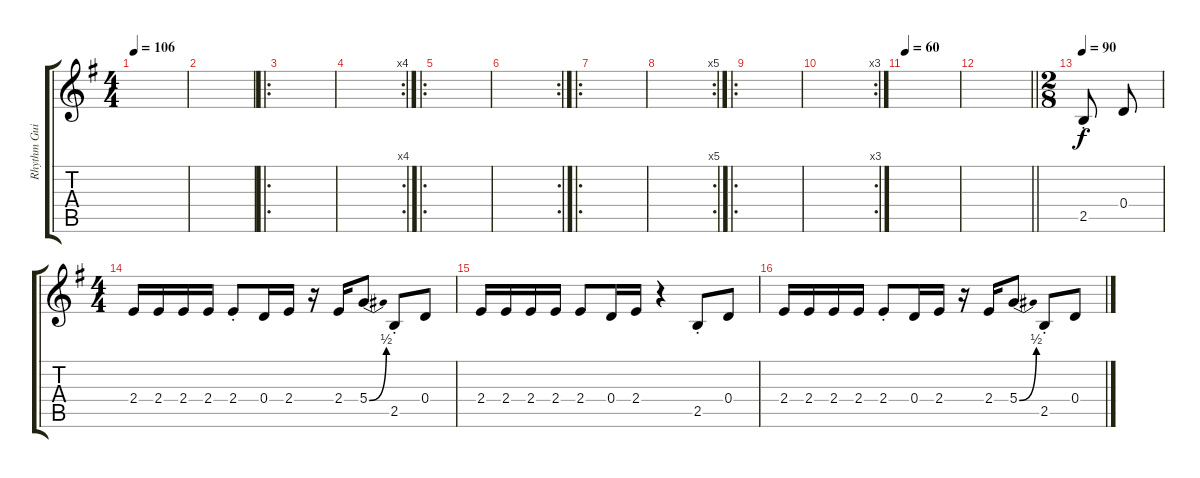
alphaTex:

\track ("Rhythm Guitar 1" "Rhythm Gui") {instrument distortionguitar}
\staff {score tabs}
\tuning (E4 B3 G3 D3 A2 E2) {hide}
\ts (4 4)
\tempo 106
\tempo 20
\tempo 106
\clef g2
\ks g
|
|
\ro
|
\rc 4
|
\ro
|
\rc 2
|
\ro
|
\rc 5
|
\ro
|
\rc 3
|
\tempo 60
|
\barLineRight lightlight
|
\ts (2 8)
\tempo 90
2.5{st}.8 0.4.8 |
\ts (4 4)
2.4.16 2.4.16 2.4.16 2.4.16 2.4{st}.8 0.4.16 2.4.16 r.16 2.4.16 5.4{be (bend 0 0 60 2)}.8 2.5{st}.8 0.4.8 |
2.4.16 2.4.16 2.4.16 2.4.16 2.4.8 0.4.16 2.4.16 r.4 2.5{st}.8 0.4.8 |
2.4.16 2.4.16 2.4.16 2.4.16 2.4{st}.8 0.4.16 2.4.16 r.16 2.4.16 5.4{be (bend 0 0 60 2)}.8 2.5{st}.8 0.4.8
